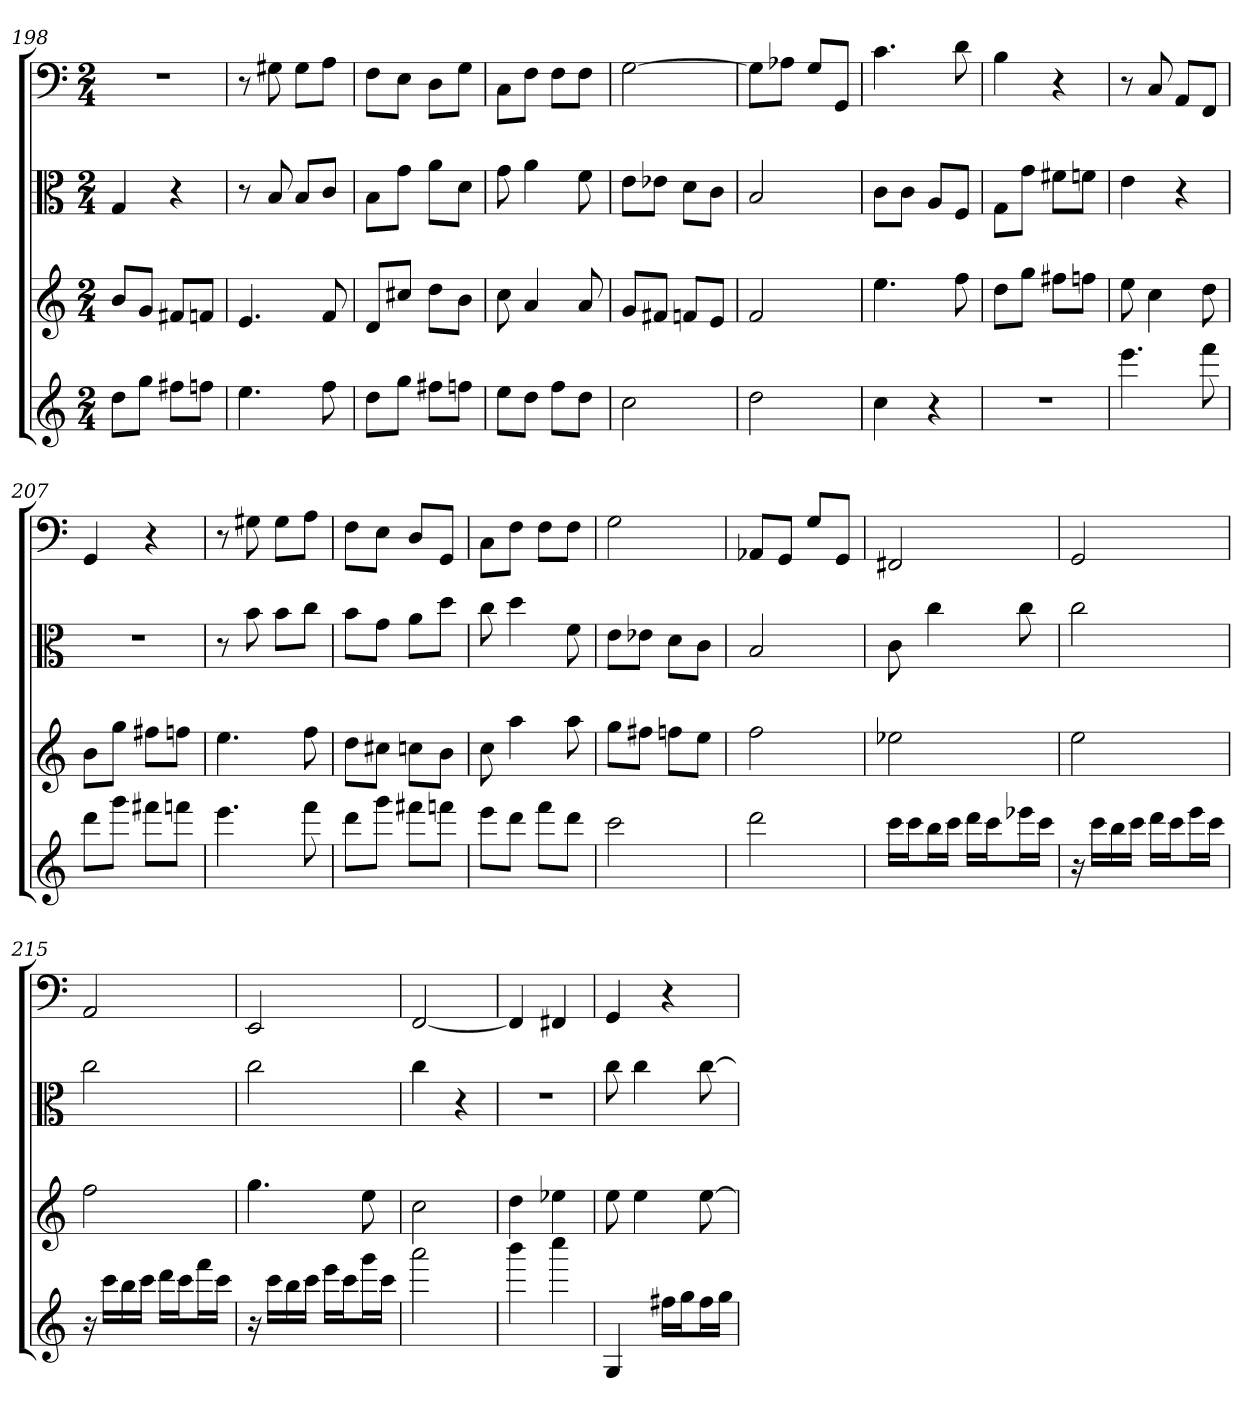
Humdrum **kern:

**kern	**kern	**kern	**kern
*part4	*part3	*part2	*part1
*staff4	*staff3	*staff2	*staff1
*	*	*clefC3	*clefF4
*k[]	*k[]	*k[]	*k[]
*C:	*C:	*C:	*C:
*M2/4	*M2/4	*M2/4	*M2/4
=198	=198	=198	=198
8ddL	8bL	4G	2r
8ggJ	8gJ	.	.
8ff#XL	8f#XL	4r	.
8ffnJ	8fnJ	.	.
=199	=199	=199	=199
4.ee	4.e	8r	8r
.	.	8B	8G#X
.	.	8B/L	8G#\L
8ff	8f	8c/J	8A\J
=200	=200	=200	=200
8ddL	8dL	8B\L	8F\L
8ggJ	8cc#XJ	8g\J	8E\J
8ff#XL	8ddL	8a\L	8D\L
8ffnJ	8bJ	8d\J	8G\J
=201	=201	=201	=201
8eeL	8cc	8g	8C\L
8ddJ	4a	4a	8F\J
8ffL	.	.	8F\L
8ddJ	8a	8f	8F\J
=202	=202	=202	=202
2cc	8gL	8e\L	[2G
.	8f#XJ	8e-X\J	.
.	8fnL	8d\L	.
.	8eJ	8c\J	.
=203	=203	=203	=203
2dd	2f	2B	8G\L]
.	.	.	8A-X\J
.	.	.	8G/L
.	.	.	8GG/J
=204	=204	=204	=204
4cc	4.ee	8c\L	4.c
.	.	8c\J	.
4r	.	8A/L	.
.	8ff	8F/J	8d
=205	=205	=205	=205
2r	8ddL	8G\L	4B
.	8ggJ	8g\J	.
.	8ff#XL	8f#X\L	4r
.	8ffnJ	8fn\J	.
=206	=206	=206	=206
4.eee	8ee	4e	8r
.	4cc	.	8C
.	.	4r	8AA/L
8fff	8dd	.	8FF/J
=207	=207	=207	=207
8dddL	8bL	2r	4GG
8gggJ	8ggJ	.	.
8fff#XL	8ff#XL	.	4r
8fffnJ	8ffnJ	.	.
=208	=208	=208	=208
4.eee	4.ee	8r	8r
.	.	8b	8G#X
.	.	8b\L	8G#\L
8fff	8ff	8cc\J	8A\J
=209	=209	=209	=209
8dddL	8ddL	8b\L	8F\L
8gggJ	8cc#XJ	8g\J	8E\J
8fff#XL	8ccnL	8a\L	8D/L
8fffnJ	8bJ	8dd\J	8GG/J
=210	=210	=210	=210
8eeeL	8cc	8cc	8C\L
8dddJ	4aa	4dd	8F\J
8fffL	.	.	8F\L
8dddJ	8aa	8f	8F\J
=211	=211	=211	=211
2ccc	8ggL	8e\L	2G
.	8ff#XJ	8e-X\J	.
.	8ffnL	8d\L	.
.	8eeJ	8c\J	.
=212	=212	=212	=212
2ddd	2ff	2B	8AA-X/L
.	.	.	8GG/J
.	.	.	8G/L
.	.	.	8GG/J
=213	=213	=213	=213
16cccLL	2ee-X	8c	2FF#X
16cccJ	.	.	.
16bbL	.	4cc	.
16cccJJ	.	.	.
16dddLL	.	.	.
16cccJ	.	.	.
16eee-XL	.	8cc	.
16cccJJ	.	.	.
=214	=214	=214	=214
16r	2ee	2cc	2GG
16cccLL	.	.	.
16bb	.	.	.
16cccJJ	.	.	.
16dddLL	.	.	.
16cccJ	.	.	.
16eeeL	.	.	.
16cccJJ	.	.	.
=215	=215	=215	=215
16r	2ff	2cc	2AA
16cccLL	.	.	.
16bb	.	.	.
16cccJJ	.	.	.
16dddLL	.	.	.
16cccJ	.	.	.
16fffL	.	.	.
16cccJJ	.	.	.
=216	=216	=216	=216
16r	4.gg	2cc	2EE
16cccLL	.	.	.
16bb	.	.	.
16cccJJ	.	.	.
16eeeLL	.	.	.
16cccJ	.	.	.
16gggL	8ee	.	.
16cccJJ	.	.	.
=217	=217	=217	=217
2aaa	2cc	4cc	[2FF
.	.	4r	.
=218	=218	=218	=218
4bbb	4dd	2r	4FF]
4cccc	4ee-X	.	4FF#X
=219	=219	=219	=219
4G	8ee	8cc	4GG
.	4ee	4cc	.
16ff#XLL	.	.	4r
16ggJ	.	.	.
16ff#L	[8ee	[8cc	.
16ggJJ	.	.	.
=	=	=	=
*-	*-	*-	*-
